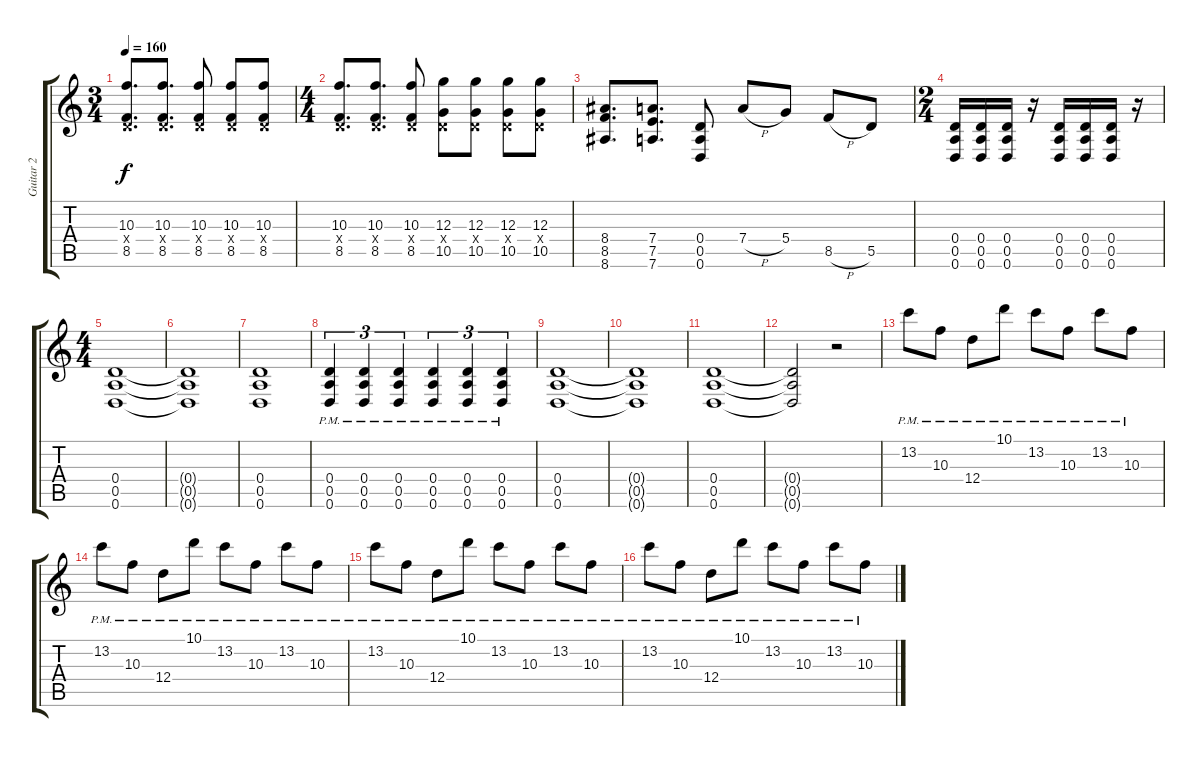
\track ("Guitar 2" "Guitar 2") {instrument distortionguitar}
\staff {score tabs}
\tuning (E4 B3 G3 D3 A2 D2) {hide}
\ts (3 4)
\tempo 160
\clef g2
\ks c
(10.3 0.4{x} 8.5).8{d dy f} (10.3 0.4{x} 8.5).8{d} (10.3 0.4{x} 8.5).8 (10.3 0.4{x} 8.5).8 (10.3 0.4{x} 8.5).8 |
\ts (4 4)
(10.3 0.4{x} 8.5).8{d} (10.3 0.4{x} 8.5).8{d} (10.3 0.4{x} 8.5).8 (12.3 0.4{x} 10.5).8 (12.3 0.4{x} 10.5).8 (12.3 0.4{x} 10.5).8 (12.3 0.4{x} 10.5).8 |
(8.4 8.5 8.6).8{d} (7.4 7.5 7.6).8{d} (0.4 0.5 0.6).8 7.4{h}.8 5.4.8 8.5{h}.8 5.5.8 |
\ts (2 4)
(0.4 0.5 0.6).16 (0.4 0.5 0.6).16 (0.4 0.5 0.6).16 r.16 (0.4 0.5 0.6).16 (0.4 0.5 0.6).16 (0.4 0.5 0.6).16 r.16 |
\ts (4 4)
(0.4 0.5 0.6).1 |
(0.4{t} 0.5{t} 0.6{t}).1 |
(0.4 0.5 0.6).1 |
(0.4{pm} 0.5{pm} 0.6{pm}).4{tu (3 2)} (0.4{pm} 0.5{pm} 0.6{pm}).4{tu (3 2)} (0.4{pm} 0.5{pm} 0.6{pm}).4{tu (3 2)} (0.4{pm} 0.5{pm} 0.6{pm}).4{tu (3 2)} (0.4{pm} 0.5{pm} 0.6{pm}).4{tu (3 2)} (0.4{pm} 0.5{pm} 0.6{pm}).4{tu (3 2)} |
(0.4 0.5 0.6).1 |
(0.4{t} 0.5{t} 0.6{t}).1 |
(0.4 0.5 0.6).1 |
(0.4{t} 0.5{t} 0.6{t}).2 r.2 |
13.2{pm}.8 10.3{pm}.8 12.4{pm}.8 10.1{pm}.8 13.2{pm}.8 10.3{pm}.8 13.2{pm}.8 10.3{pm}.8 |
13.2{pm}.8 10.3{pm}.8 12.4{pm}.8 10.1{pm}.8 13.2{pm}.8 10.3{pm}.8 13.2{pm}.8 10.3{pm}.8 |
13.2{pm}.8 10.3{pm}.8 12.4{pm}.8 10.1{pm}.8 13.2{pm}.8 10.3{pm}.8 13.2{pm}.8 10.3{pm}.8 |
13.2{pm}.8 10.3{pm}.8 12.4{pm}.8 10.1{pm}.8 13.2{pm}.8 10.3{pm}.8 13.2{pm}.8 10.3{pm}.8
